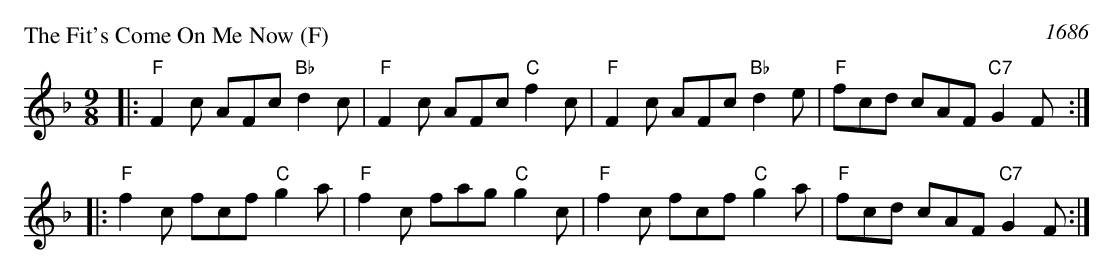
X:1
P: The Fit's Come On Me Now (F)
O: 1686
M: 9/8
L: 1/8
K: F
|: "F"F2c AFc "Bb"d2c |  "F"F2c AFc "C"f2c |  "F"F2c AFc "Bb"d2e | "F"fcd cAF "C7"G2F :|
|: "F"f2c fcf "C"g2a | "F"f2c fag "C"g2c | "F"f2c fcf "C"g2a | "F"fcd cAF "C7"G2F :|
